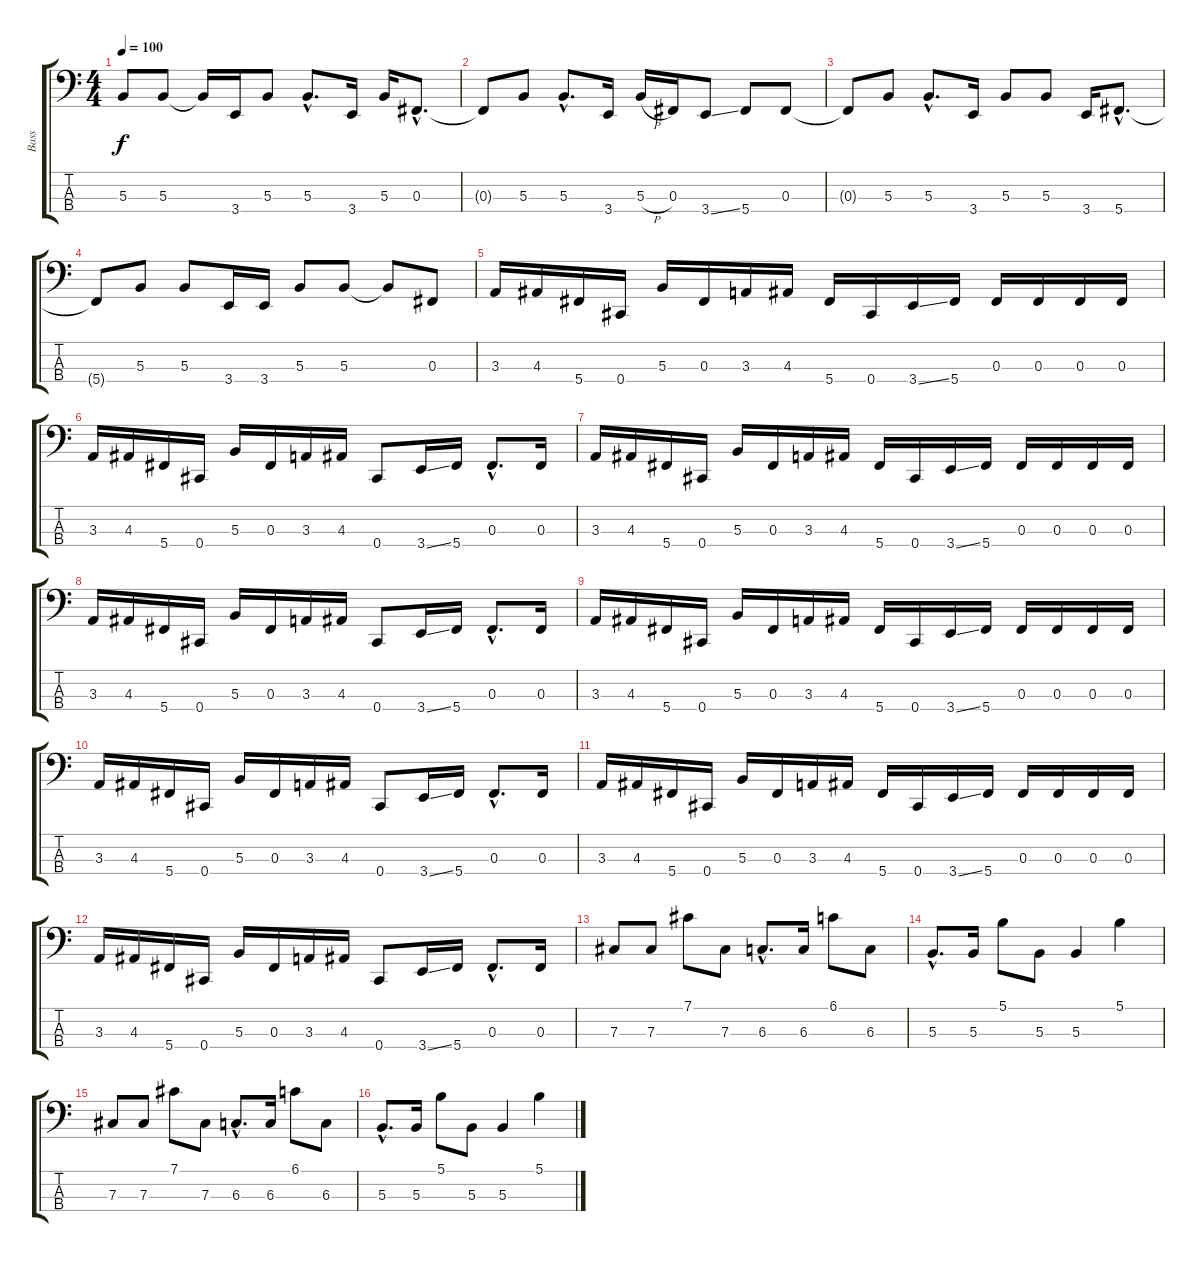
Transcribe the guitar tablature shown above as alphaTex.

\track ("Bass" "Bass") {instrument electricbassfinger}
\staff {score tabs}
\tuning (Gb2 Db2 Gb1 Db1) {hide}
\ts (4 4)
\tempo 100
\clef f4
\ks c
5.3.8{dy f} 5.3.8 5.3{t}.16 3.4.16 5.3.8 5.3{hac}.8{d} 3.4.16 5.3.16 0.3{hac}.8{d} |
0.3{t}.8 5.3.8 5.3{hac}.8{d} 3.4.16 5.3{h}.16 0.3.16 3.4{ss}.8 5.4.8 0.3.8 |
0.3{t}.8 5.3.8 5.3{hac}.8{d} 3.4.16 5.3.8 5.3.8 3.4.16 5.4{hac}.8{d} |
5.4{t}.8 5.3.8 5.3.8 3.4.16 3.4.16 5.3.8 5.3.8 5.3{t}.8 0.3.8 |
3.3.16 4.3.16 5.4.16 0.4.16 5.3.16 0.3.16 3.3.16 4.3.16 5.4.16 0.4.16 3.4{ss}.16 5.4.16 0.3.16 0.3.16 0.3.16 0.3.16 |
3.3.16 4.3.16 5.4.16 0.4.16 5.3.16 0.3.16 3.3.16 4.3.16 0.4.8 3.4{ss}.16 5.4.16 0.3{hac}.8{d} 0.3.16 |
3.3.16 4.3.16 5.4.16 0.4.16 5.3.16 0.3.16 3.3.16 4.3.16 5.4.16 0.4.16 3.4{ss}.16 5.4.16 0.3.16 0.3.16 0.3.16 0.3.16 |
3.3.16 4.3.16 5.4.16 0.4.16 5.3.16 0.3.16 3.3.16 4.3.16 0.4.8 3.4{ss}.16 5.4.16 0.3{hac}.8{d} 0.3.16 |
3.3.16 4.3.16 5.4.16 0.4.16 5.3.16 0.3.16 3.3.16 4.3.16 5.4.16 0.4.16 3.4{ss}.16 5.4.16 0.3.16 0.3.16 0.3.16 0.3.16 |
3.3.16 4.3.16 5.4.16 0.4.16 5.3.16 0.3.16 3.3.16 4.3.16 0.4.8 3.4{ss}.16 5.4.16 0.3{hac}.8{d} 0.3.16 |
3.3.16 4.3.16 5.4.16 0.4.16 5.3.16 0.3.16 3.3.16 4.3.16 5.4.16 0.4.16 3.4{ss}.16 5.4.16 0.3.16 0.3.16 0.3.16 0.3.16 |
3.3.16 4.3.16 5.4.16 0.4.16 5.3.16 0.3.16 3.3.16 4.3.16 0.4.8 3.4{ss}.16 5.4.16 0.3{hac}.8{d} 0.3.16 |
7.3.8 7.3.8 7.1.8 7.3.8 6.3{hac}.8{d} 6.3.16 6.1.8 6.3.8 |
5.3{hac}.8{d} 5.3.16 5.1.8 5.3.8 5.3.4 5.1.4 |
7.3.8 7.3.8 7.1.8 7.3.8 6.3{hac}.8{d} 6.3.16 6.1.8 6.3.8 |
5.3{hac}.8{d} 5.3.16 5.1.8 5.3.8 5.3.4 5.1.4
